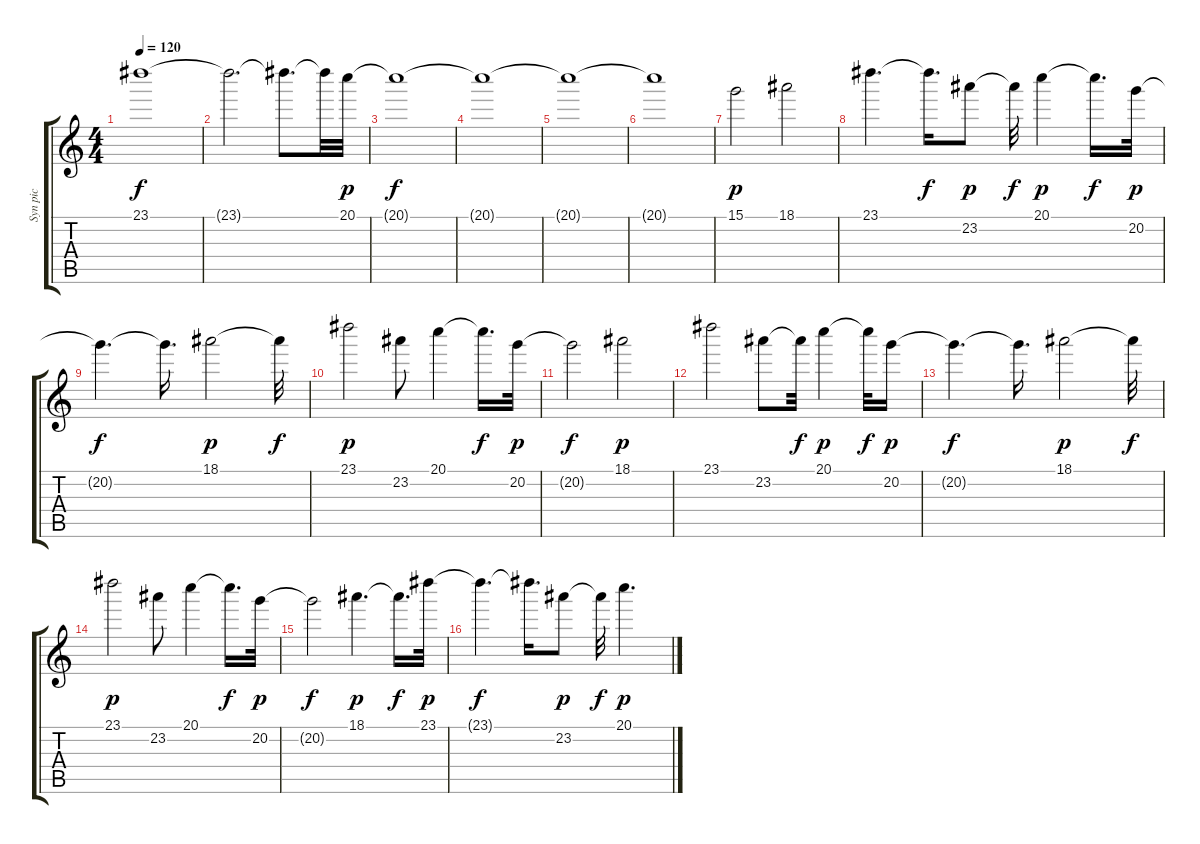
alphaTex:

\track ("Syn pic" "Syn pic") {instrument acousticguitarsteel}
\staff {score tabs}
\tuning (E4 B3 G3 D3 A2 E2) {hide}
\ts (4 4)
\tempo 120
\clef g2
\ks c
23.1{t}.1{dy f} |
23.1{t}.2{d} 23.1{t}.8{d} 23.1{t}.32 20.1.32{dy p} |
20.1{t}.1{dy f} |
20.1{t}.1 |
20.1{t}.1 |
20.1{t}.1 |
15.1.2{dy p} 18.1.2 |
23.1.4{d} 23.1{t}.16{d dy f} 23.2.8{dy p} 23.2{t}.32{dy f} 20.1.4{dy p} 20.1{t}.16{d dy f} 20.2.32{dy p} |
20.2{t}.4{d dy f} 20.2{t}.16{d} 18.1.2{dy p} 18.1{t}.32{dy f} |
23.1.2{dy p} 23.2.8 20.1.4 20.1{t}.16{d dy f} 20.2.32{dy p} |
20.2{t}.2{dy f} 18.1.2{dy p} |
23.1.2 23.2.8 23.2{t}.32{dy f} 20.1.4{dy p} 20.1{t}.32{dy f} 20.2.16{dy p} |
20.2{t}.4{d dy f} 20.2{t}.16{d} 18.1.2{dy p} 18.1{t}.32{dy f} |
23.1.2{dy p} 23.2.8 20.1.4 20.1{t}.16{d dy f} 20.2.32{dy p} |
20.2{t}.2{dy f} 18.1.4{d dy p} 18.1{t}.16{d dy f} 23.1.32{dy p} |
23.1{t}.4{d dy f} 23.1{t}.16{d} 23.2.8{dy p} 23.2{t}.32{dy f} 20.1.4{d dy p}
